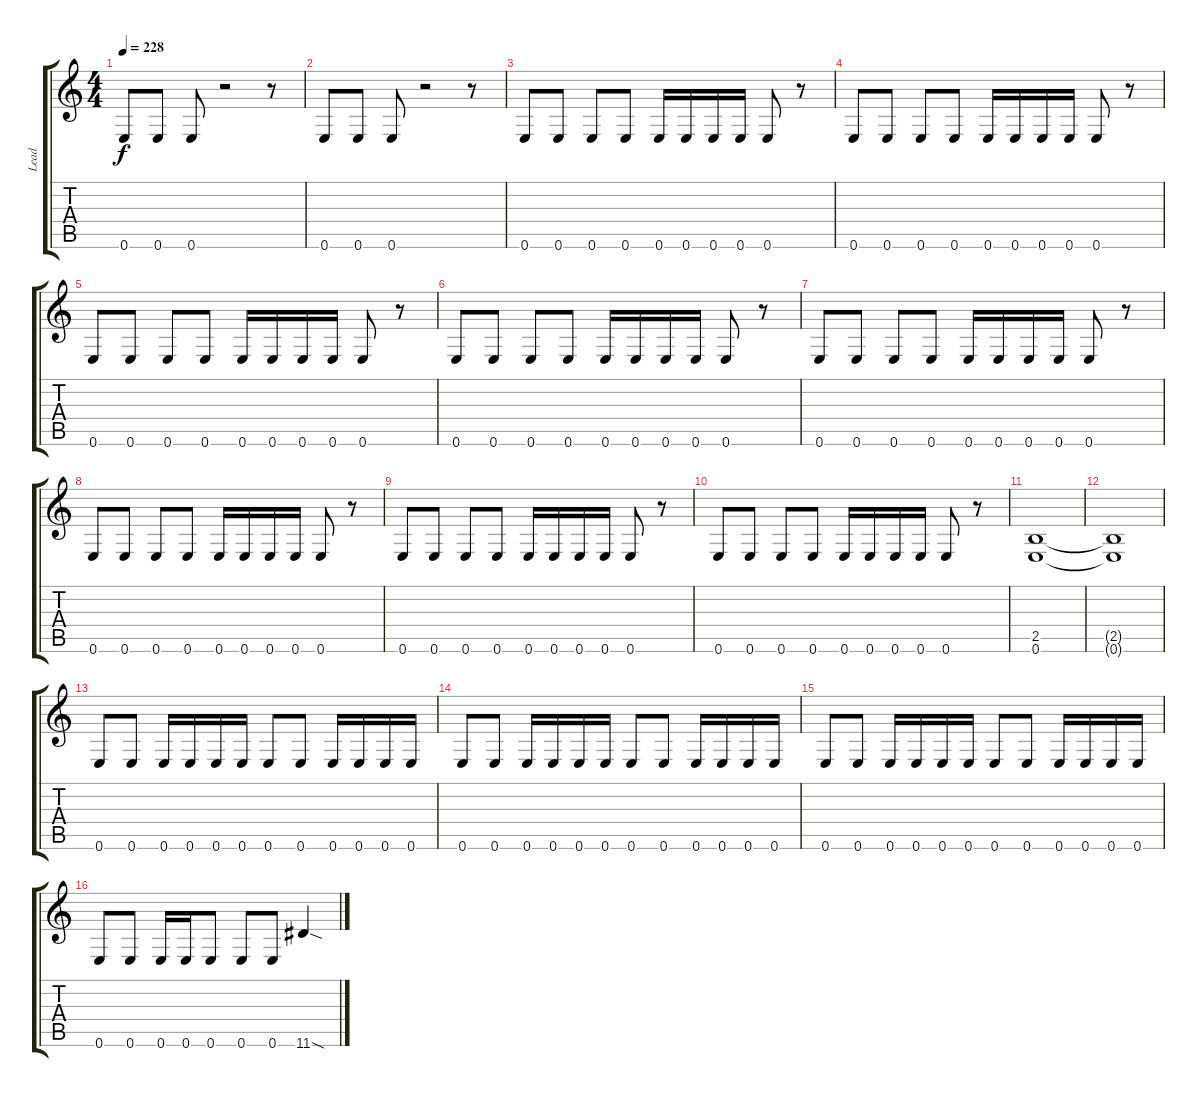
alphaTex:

\track ("Lead" "Lead") {instrument overdrivenguitar}
\staff {score tabs}
\tuning (E4 B3 G3 D3 A2 E2) {hide}
\ts (4 4)
\tempo 228
\clef g2
\ks c
0.6.8{dy f} 0.6.8 0.6.8 r.2 r.8 |
0.6.8 0.6.8 0.6.8 r.2 r.8 |
0.6.8 0.6.8 0.6.8 0.6.8 0.6.16 0.6.16 0.6.16 0.6.16 0.6.8 r.8 |
0.6.8 0.6.8 0.6.8 0.6.8 0.6.16 0.6.16 0.6.16 0.6.16 0.6.8 r.8 |
0.6.8 0.6.8 0.6.8 0.6.8 0.6.16 0.6.16 0.6.16 0.6.16 0.6.8 r.8 |
0.6.8 0.6.8 0.6.8 0.6.8 0.6.16 0.6.16 0.6.16 0.6.16 0.6.8 r.8 |
0.6.8 0.6.8 0.6.8 0.6.8 0.6.16 0.6.16 0.6.16 0.6.16 0.6.8 r.8 |
0.6.8 0.6.8 0.6.8 0.6.8 0.6.16 0.6.16 0.6.16 0.6.16 0.6.8 r.8 |
0.6.8 0.6.8 0.6.8 0.6.8 0.6.16 0.6.16 0.6.16 0.6.16 0.6.8 r.8 |
0.6.8 0.6.8 0.6.8 0.6.8 0.6.16 0.6.16 0.6.16 0.6.16 0.6.8 r.8 |
(2.5 0.6).1 |
(2.5{t} 0.6{t}).1 |
0.6.8 0.6.8 0.6.16 0.6.16 0.6.16 0.6.16 0.6.8 0.6.8 0.6.16 0.6.16 0.6.16 0.6.16 |
0.6.8 0.6.8 0.6.16 0.6.16 0.6.16 0.6.16 0.6.8 0.6.8 0.6.16 0.6.16 0.6.16 0.6.16 |
0.6.8 0.6.8 0.6.16 0.6.16 0.6.16 0.6.16 0.6.8 0.6.8 0.6.16 0.6.16 0.6.16 0.6.16 |
0.6.8 0.6.8 0.6.16 0.6.16 0.6.8 0.6.8 0.6.8 11.6{sod}.4
